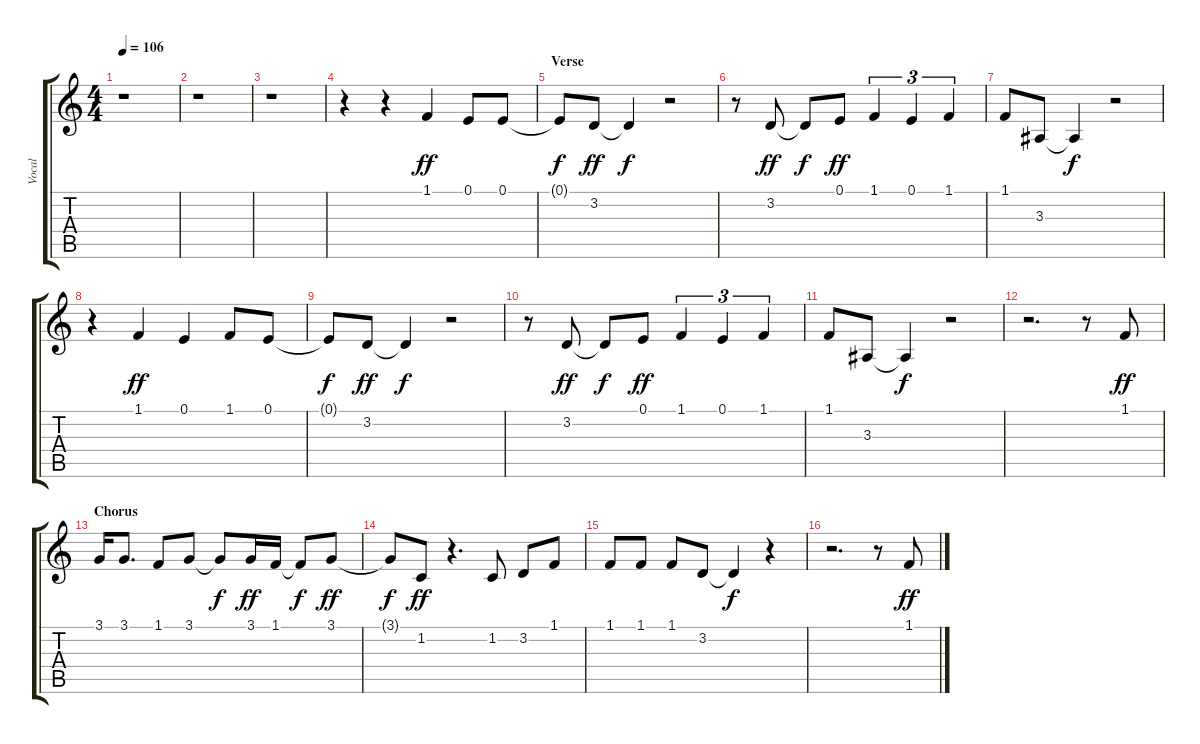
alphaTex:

\track ("Vocal" "Vocal") {instrument flute}
\staff {score tabs}
\tuning (E4 B3 G3 D3 A2 E2) {hide}
\ts (4 4)
\tempo 106
\clef g2
\ks c
r.1{dy ff} |
r.1 |
r.1 |
r.4 r.4 1.1.4 0.1.8 0.1.8 |
\section ("" "Verse")
0.1{t}.8{dy f} 3.2.8{dy ff} 3.2{t}.4{dy f} r.2 |
r.8 3.2.8{dy ff} 3.2{t}.8{dy f} 0.1.8{dy ff} 1.1.4{tu (3 2)} 0.1.4{tu (3 2)} 1.1.4{tu (3 2)} |
1.1.8 3.3.8 3.3{t}.4{dy f} r.2 |
r.4 1.1.4{dy ff} 0.1.4 1.1.8 0.1.8 |
0.1{t}.8{dy f} 3.2.8{dy ff} 3.2{t}.4{dy f} r.2 |
r.8 3.2.8{dy ff} 3.2{t}.8{dy f} 0.1.8{dy ff} 1.1.4{tu (3 2)} 0.1.4{tu (3 2)} 1.1.4{tu (3 2)} |
1.1.8 3.3.8 3.3{t}.4{dy f} r.2 |
r.2{d} r.8 1.1.8{dy ff} |
\section ("" "Chorus")
3.1.16 3.1.8{d} 1.1.8 3.1.8 3.1{t}.8{dy f} 3.1.16{dy ff} 1.1.16 1.1{t}.8{dy f} 3.1.8{dy ff} |
3.1{t}.8{dy f} 1.2.8{dy ff} r.4{d} 1.2.8 3.2.8 1.1.8 |
1.1.8 1.1.8 1.1.8 3.2.8 3.2{t}.4{dy f} r.4 |
r.2{d} r.8 1.1.8{dy ff}
